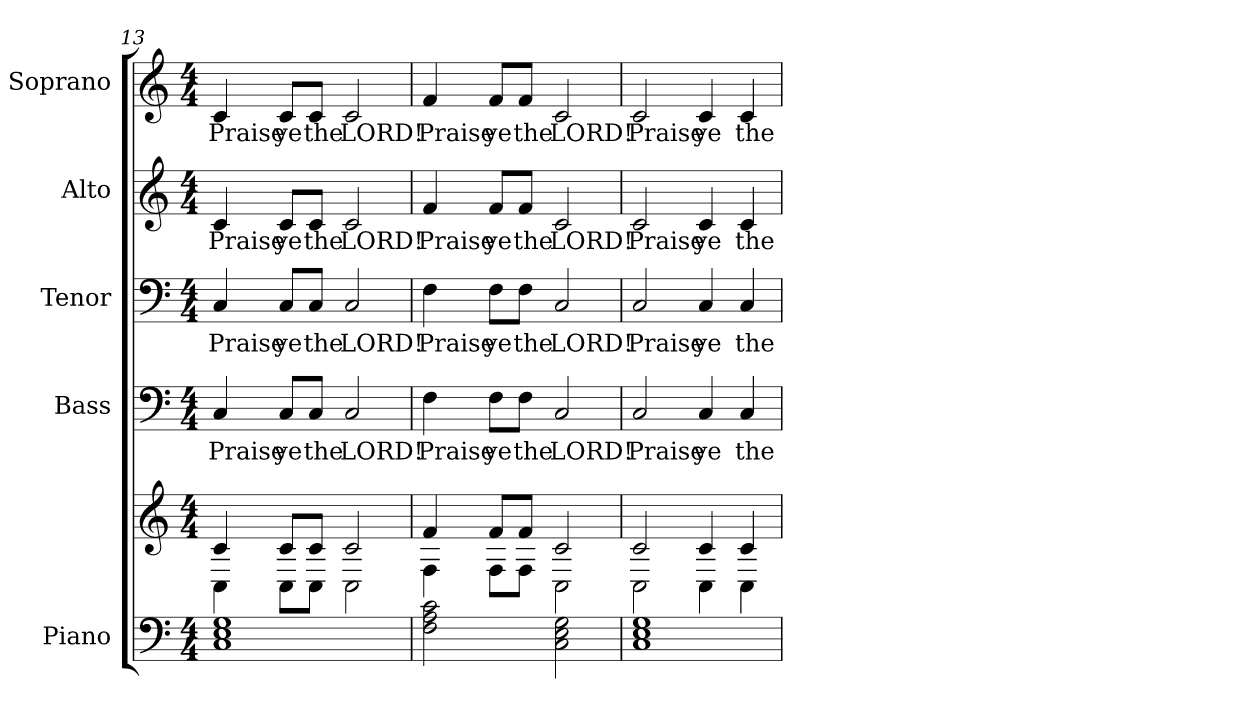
**kern	**kern	**kern	**text	**kern	**text	**kern	**text	**kern	**text
*part5	*part5	*part4	*part4	*part3	*part3	*part2	*part2	*part1	*part1
*staff6	*staff5	*staff4	*staff4	*staff3	*staff3	*staff2	*staff2	*staff1	*staff1
*I"Piano	*	*I"Bass	*	*I"Tenor	*	*I"Alto	*	*I"Soprano	*
*I'Pno.	*	*I'B.	*	*I'T.	*	*I'A.	*	*I'S.	*
!!LO:PB:g=z
*clefF4	*clefG2	*clefF4	*	*clefF4	*	*clefG2	*	*clefG2	*
*k[]	*k[]	*k[]	*	*k[]	*	*k[]	*	*k[]	*
*M4/4	*M4/4	*M4/4	*	*M4/4	*	*M4/4	*	*M4/4	*
=13	=13	=13	=13	=13	=13	=13	=13	=13	=13
*	*^	*	*	*	*	*	*	*	*
!	!	!	!	!LO:LY:b:color=#000000	!	!	!	!	!	!
!	!	!	!	!	!	!LO:LY:b:color=#000000	!	!	!	!
!	!	!	!	!	!	!	!	!LO:LY:b:color=#000000	!	!
!	!	!	!	!	!	!	!	!	!	!LO:LY:b:color=#000000
1Ci 1Ei 1Gi	4ci/	4Ci\	4Ci/	Praise	4Ci/	Praise	4ci/	Praise	4ci/	Praise
!	!	!	!	!LO:LY:b:color=#000000	!	!	!	!	!	!
!	!	!	!	!	!	!LO:LY:b:color=#000000	!	!	!	!
!	!	!	!	!	!	!	!	!LO:LY:b:color=#000000	!	!
!	!	!	!	!	!	!	!	!	!	!LO:LY:b:color=#000000
.	8ci/L	8Ci\L	8Ci/L	ye	8Ci/L	ye	8ci/L	ye	8ci/L	ye
!	!	!	!	!LO:LY:b:color=#000000	!	!	!	!	!	!
!	!	!	!	!	!	!LO:LY:b:color=#000000	!	!	!	!
!	!	!	!	!	!	!	!	!LO:LY:b:color=#000000	!	!
!	!	!	!	!	!	!	!	!	!	!LO:LY:b:color=#000000
.	8ci/J	8Ci\J	8Ci/J	the	8Ci/J	the	8ci/J	the	8ci/J	the
!	!	!	!	!LO:LY:b:color=#000000	!	!	!	!	!	!
!	!	!	!	!	!	!LO:LY:b:color=#000000	!	!	!	!
!	!	!	!	!	!	!	!	!LO:LY:b:color=#000000	!	!
!	!	!	!	!	!	!	!	!	!	!LO:LY:b:color=#000000
.	2ci/	2Ci\	2Ci/	LORD!	2Ci/	LORD!	2ci/	LORD!	2ci/	LORD!
=14	=14	=14	=14	=14	=14	=14	=14	=14	=14	=14
!	!	!	!	!LO:LY:b:color=#000000	!	!	!	!	!	!
!	!	!	!	!	!	!LO:LY:b:color=#000000	!	!	!	!
!	!	!	!	!	!	!	!	!LO:LY:b:color=#000000	!	!
!	!	!	!	!	!	!	!	!	!	!LO:LY:b:color=#000000
2Fi\ 2Ai 2ci	4fi/	4Fi\	4Fi\	Praise	4Fi\	Praise	4fi/	Praise	4fi/	Praise
!	!	!	!	!LO:LY:b:color=#000000	!	!	!	!	!	!
!	!	!	!	!	!	!LO:LY:b:color=#000000	!	!	!	!
!	!	!	!	!	!	!	!	!LO:LY:b:color=#000000	!	!
!	!	!	!	!	!	!	!	!	!	!LO:LY:b:color=#000000
.	8fi/L	8Fi\L	8Fi\L	ye	8Fi\L	ye	8fi/L	ye	8fi/L	ye
!	!	!	!	!LO:LY:b:color=#000000	!	!	!	!	!	!
!	!	!	!	!	!	!LO:LY:b:color=#000000	!	!	!	!
!	!	!	!	!	!	!	!	!LO:LY:b:color=#000000	!	!
!	!	!	!	!	!	!	!	!	!	!LO:LY:b:color=#000000
.	8fi/J	8Fi\J	8Fi\J	the	8Fi\J	the	8fi/J	the	8fi/J	the
!	!	!	!	!LO:LY:b:color=#000000	!	!	!	!	!	!
!	!	!	!	!	!	!LO:LY:b:color=#000000	!	!	!	!
!	!	!	!	!	!	!	!	!LO:LY:b:color=#000000	!	!
!	!	!	!	!	!	!	!	!	!	!LO:LY:b:color=#000000
2Ci\ 2Ei 2Gi	2ci/	2Ci\	2Ci/	LORD!	2Ci/	LORD!	2ci/	LORD!	2ci/	LORD!
=15	=15	=15	=15	=15	=15	=15	=15	=15	=15	=15
!	!	!	!	!LO:LY:b:color=#000000	!	!	!	!	!	!
!	!	!	!	!	!	!LO:LY:b:color=#000000	!	!	!	!
!	!	!	!	!	!	!	!	!LO:LY:b:color=#000000	!	!
!	!	!	!	!	!	!	!	!	!	!LO:LY:b:color=#000000
1Ci 1Ei 1Gi	2ci/	2Ci\	2Ci/	Praise	2Ci/	Praise	2ci/	Praise	2ci/	Praise
!	!	!	!	!LO:LY:b:color=#000000	!	!	!	!	!	!
!	!	!	!	!	!	!LO:LY:b:color=#000000	!	!	!	!
!	!	!	!	!	!	!	!	!LO:LY:b:color=#000000	!	!
!	!	!	!	!	!	!	!	!	!	!LO:LY:b:color=#000000
.	4ci/	4Ci\	4Ci/	ye	4Ci/	ye	4ci/	ye	4ci/	ye
!	!	!	!	!LO:LY:b:color=#000000	!	!	!	!	!	!
!	!	!	!	!	!	!LO:LY:b:color=#000000	!	!	!	!
!	!	!	!	!	!	!	!	!LO:LY:b:color=#000000	!	!
!	!	!	!	!	!	!	!	!	!	!LO:LY:b:color=#000000
.	4ci/	4Ci\	4Ci/	the	4Ci/	the	4ci/	the	4ci/	the
*	*v	*v	*	*	*	*	*	*	*	*
=	=	=	=	=	=	=	=	=	=
*-	*-	*-	*-	*-	*-	*-	*-	*-	*-
